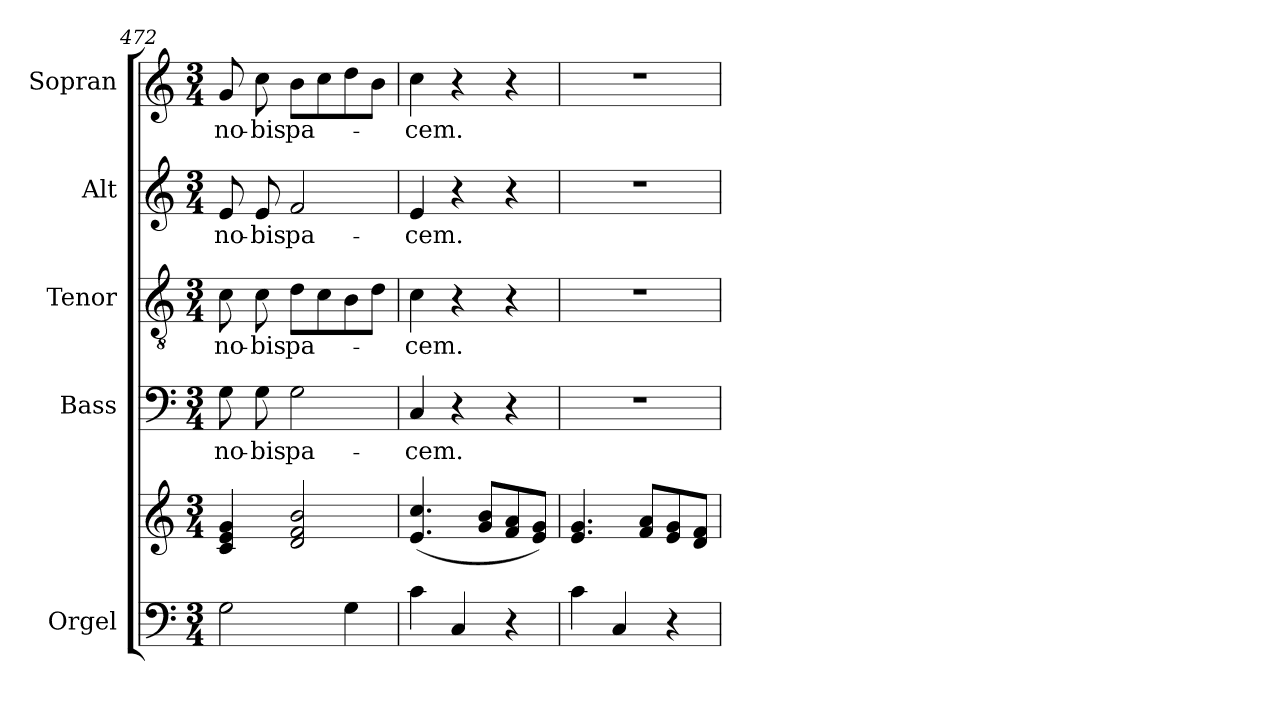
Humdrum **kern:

**kern	**kern	**kern	**text	**kern	**text	**kern	**text	**kern	**text
*part5	*part5	*part4	*part4	*part3	*part3	*part2	*part2	*part1	*part1
*staff6	*staff5	*staff4	*staff4	*staff3	*staff3	*staff2	*staff2	*staff1	*staff1
*I"Orgel	*	*I"Bass	*	*I"Tenor	*	*I"Alt	*	*I"Sopran	*
*I'Org.	*	*I'B.	*	*I'T.	*	*I'A.	*	*I'S.	*
*clefF4	*clefG2	*clefF4	*	*clefGv2	*	*clefG2	*	*clefG2	*
*k[]	*k[]	*k[]	*	*k[]	*	*k[]	*	*k[]	*
*C:	*C:	*C:	*	*C:	*	*C:	*	*C:	*
*M3/4	*M3/4	*M3/4	*	*M3/4	*	*M3/4	*	*M3/4	*
=472	=472	=472	=472	=472	=472	=472	=472	=472	=472
!	!	!	!LO:LY:b	!	!LO:LY:b	!	!LO:LY:b	!	!LO:LY:b
2G\	4c/ 4e/ 4g/	8G\	no-	8c\	no-	8e/	no-	8g/	no-
!	!	!	!LO:LY:b	!	!LO:LY:b	!	!LO:LY:b	!	!LO:LY:b
.	.	8G\	-bis	8c\	-bis	8e/	-bis	8cc\	-bis
!	!	!	!LO:LY:b	!	!LO:LY:b	!	!LO:LY:b	!	!LO:LY:b
.	2d/ 2f/ 2b/	2G\	pa-	8d\L	pa-	2f/	pa-	8b\L	pa-
.	.	.	.	8c\	.	.	.	8cc\	.
4G\	.	.	.	8B\	.	.	.	8dd\	.
.	.	.	.	8d\J	.	.	.	8b\J	.
=473	=473	=473	=473	=473	=473	=473	=473	=473	=473
!	!	!	!LO:LY:b	!	!LO:LY:b	!	!LO:LY:b	!	!LO:LY:b
4c\	(<4.e/ 4.cc/	4C/	-cem.	4c\	-cem.	4e/	-cem.	4cc\	-cem.
4C/	.	4r	.	4r	.	4r	.	4r	.
.	8g/ 8b/L	.	.	.	.	.	.	.	.
4r	8f/ 8a/	4r	.	4r	.	4r	.	4r	.
.	8e/ 8g/J)	.	.	.	.	.	.	.	.
=474	=474	=474	=474	=474	=474	=474	=474	=474	=474
4c\	4.e/ 4.g/	2.r	.	2.r	.	2.r	.	2.r	.
4C/	.	.	.	.	.	.	.	.	.
.	8f/ 8a/L	.	.	.	.	.	.	.	.
4r	8e/ 8g/	.	.	.	.	.	.	.	.
.	8d/ 8f/J	.	.	.	.	.	.	.	.
=	=	=	=	=	=	=	=	=	=
*-	*-	*-	*-	*-	*-	*-	*-	*-	*-
